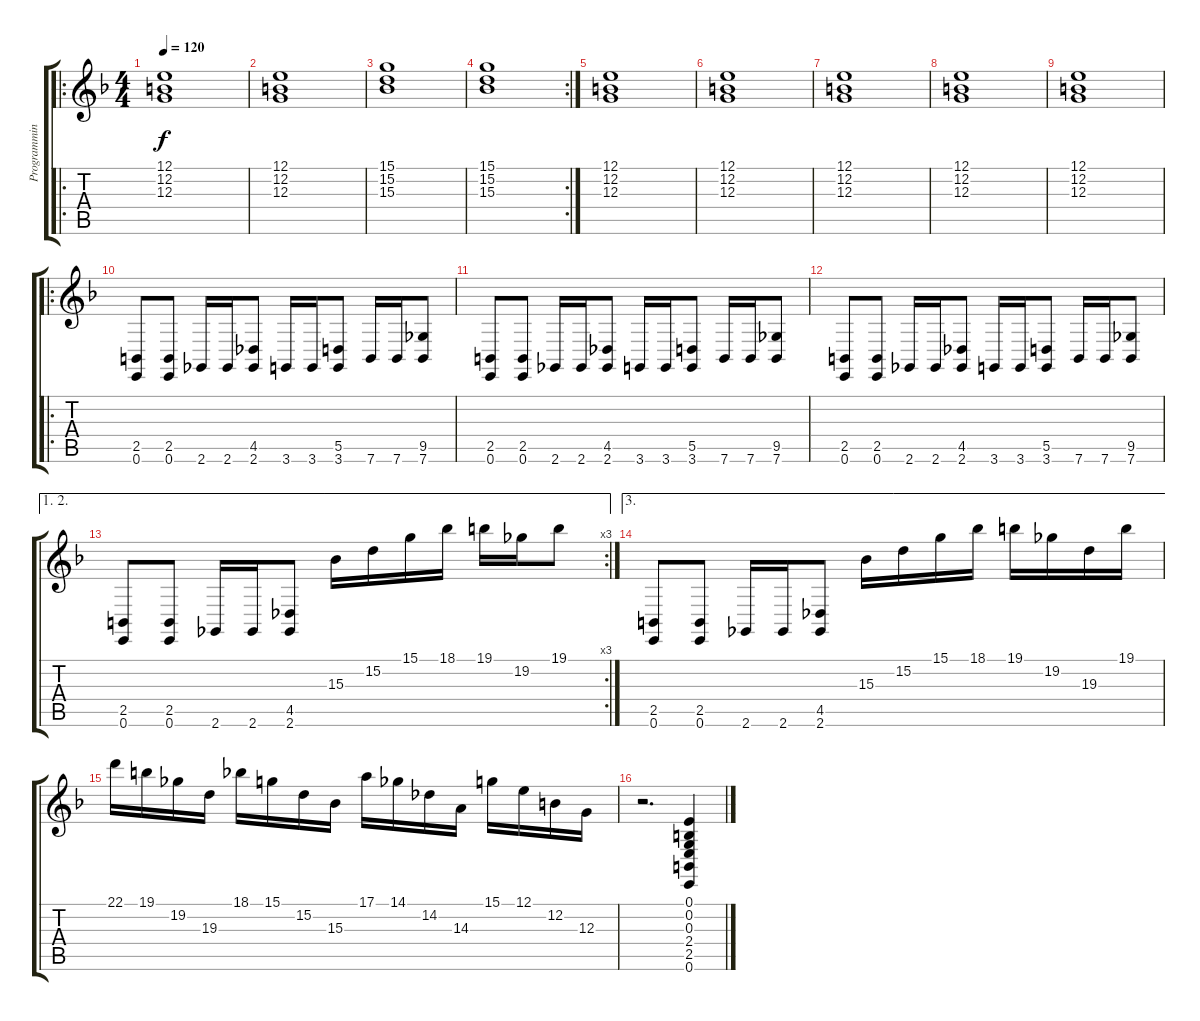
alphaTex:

\track ("Programming" "Programmin") {instrument stringensemble1}
\staff {score tabs}
\tuning (E4 B3 G3 D3 A2 E2) {hide}
\ro
\ts (4 4)
\tempo 120
\clef g2
\ks f
(12.1 12.2 12.3).1{dy f instrument stringensemble1} |
(12.1 12.2 12.3).1 |
(15.1 15.2 15.3).1 |
\rc 2
(15.1 15.2 15.3).1 |
(12.1 12.2 12.3).1 |
(12.1 12.2 12.3).1 |
(12.1 12.2 12.3).1 |
(12.1 12.2 12.3).1 |
(12.1 12.2 12.3).1 |
\ro
(2.5 0.6).8{volume 12 instrument harpsichord} (2.5 0.6).8 2.6.16 2.6.16 (4.5 2.6).8 3.6.16 3.6.16 (5.5 3.6).8 7.6.16 7.6.16 (9.5 7.6).8 |
(2.5 0.6).8 (2.5 0.6).8 2.6.16 2.6.16 (4.5 2.6).8 3.6.16 3.6.16 (5.5 3.6).8 7.6.16 7.6.16 (9.5 7.6).8 |
(2.5 0.6).8 (2.5 0.6).8 2.6.16 2.6.16 (4.5 2.6).8 3.6.16 3.6.16 (5.5 3.6).8 7.6.16 7.6.16 (9.5 7.6).8 |
\ae (1 2)
\rc 3
(2.5 0.6).8 (2.5 0.6).8 2.6.16 2.6.16 (4.5 2.6).8 15.3.16 15.2.16 15.1.16 18.1.16 19.1.16 19.2.16 19.1.8 |
\ae 3
(2.5 0.6).8 (2.5 0.6).8 2.6.16 2.6.16 (4.5 2.6).8 15.3.16 15.2.16 15.1.16 18.1.16 19.1.16 19.2.16 19.3.16 19.1.16 |
22.1.16 19.1.16 19.2.16 19.3.16 18.1.16 15.1.16 15.2.16 15.3.16 17.1.16 14.1.16 14.2.16 14.3.16 15.1.16 12.1.16 12.2.16 12.3.16 |
r.2{d} (0.1 0.2 0.3 2.4 2.5 0.6).4{volume 14 instrument churchorgan}
